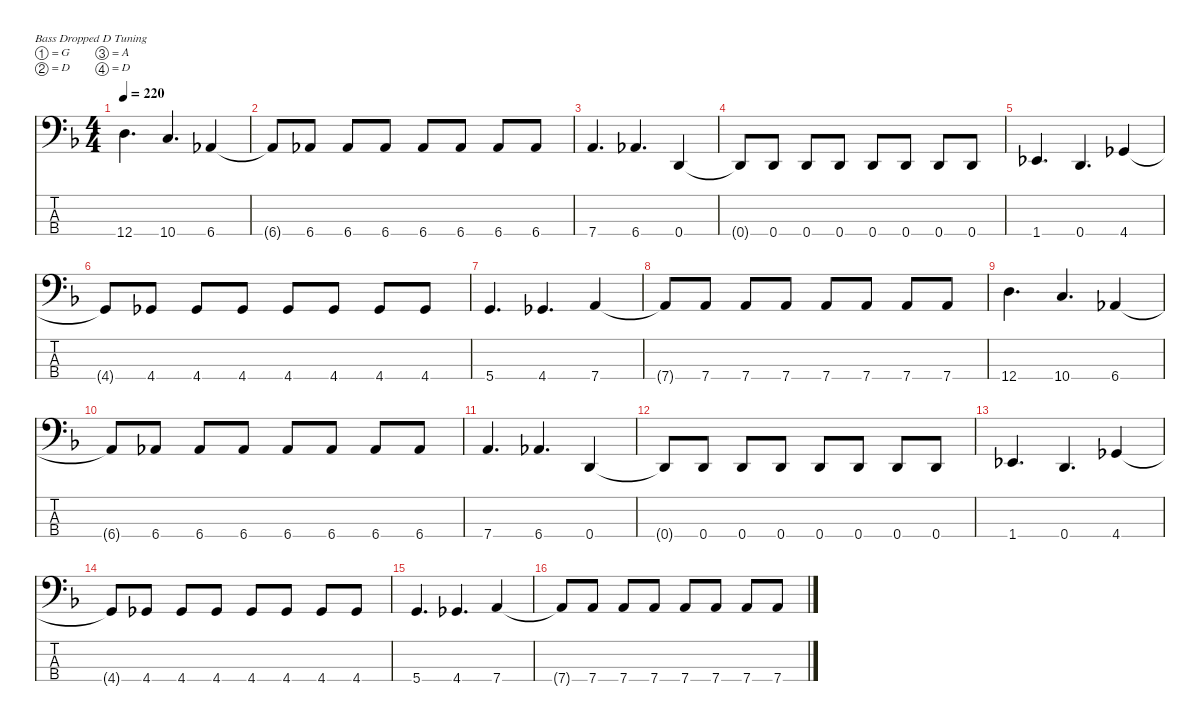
\hideDynamics
\bracketExtendMode nobrackets
\singleTrackTrackNamePolicy hidden
\multiTrackTrackNamePolicy hidden
\firstSystemTrackNameMode fullname
\firstSystemTrackNameOrientation horizontal
\otherSystemsTrackNameOrientation horizontal
\track ("Bass" "E-Bass") {instrument electricbassfinger}
\staff {score tabs}
\tuning (G2 D2 A1 D1)
\ts (4 4)
\tempo 220
\clef f4
\ks dminor
12.4{acc forcenatural}.4{d dy f beam Down} 10.4{acc forcenatural}.4{d beam Up} 6.4{acc b}.4{beam Up} |
6.4{t acc b}.8{beam Up} 6.4{acc b}.8{beam Up} 6.4{acc b}.8{beam Up} 6.4{acc b}.8{beam Up} 6.4{acc b}.8{beam Up} 6.4{acc b}.8{beam Up} 6.4{acc b}.8{beam Up} 6.4{acc b}.8{beam Up} |
7.4{acc forcenatural}.4{d beam Up} 6.4{acc b}.4{d beam Up} 0.4{acc forcenatural}.4{beam Up} |
0.4{t acc forcenatural}.8{beam Up} 0.4{acc forcenatural}.8{beam Up} 0.4{acc forcenatural}.8{beam Up} 0.4{acc forcenatural}.8{beam Up} 0.4{acc forcenatural}.8{beam Up} 0.4{acc forcenatural}.8{beam Up} 0.4{acc forcenatural}.8{beam Up} 0.4{acc forcenatural}.8{beam Up} |
1.4{acc b}.4{d beam Up} 0.4{acc forcenatural}.4{d beam Up} 4.4{acc b}.4{beam Up} |
4.4{t acc b}.8{beam Up} 4.4{acc b}.8{beam Up} 4.4{acc b}.8{beam Up} 4.4{acc b}.8{beam Up} 4.4{acc b}.8{beam Up} 4.4{acc b}.8{beam Up} 4.4{acc b}.8{beam Up} 4.4{acc b}.8{beam Up} |
5.4{acc forcenatural}.4{d beam Up} 4.4{acc b}.4{d beam Up} 7.4{acc forcenatural}.4{beam Up} |
7.4{t acc forcenatural}.8{beam Up} 7.4{acc forcenatural}.8{beam Up} 7.4{acc forcenatural}.8{beam Up} 7.4{acc forcenatural}.8{beam Up} 7.4{acc forcenatural}.8{beam Up} 7.4{acc forcenatural}.8{beam Up} 7.4{acc forcenatural}.8{beam Up} 7.4{acc forcenatural}.8{beam Up} |
12.4{acc forcenatural}.4{d beam Down} 10.4{acc forcenatural}.4{d beam Up} 6.4{acc b}.4{beam Up} |
6.4{t acc b}.8{beam Up} 6.4{acc b}.8{beam Up} 6.4{acc b}.8{beam Up} 6.4{acc b}.8{beam Up} 6.4{acc b}.8{beam Up} 6.4{acc b}.8{beam Up} 6.4{acc b}.8{beam Up} 6.4{acc b}.8{beam Up} |
7.4{acc forcenatural}.4{d beam Up} 6.4{acc b}.4{d beam Up} 0.4{acc forcenatural}.4{beam Up} |
0.4{t acc forcenatural}.8{beam Up} 0.4{acc forcenatural}.8{beam Up} 0.4{acc forcenatural}.8{beam Up} 0.4{acc forcenatural}.8{beam Up} 0.4{acc forcenatural}.8{beam Up} 0.4{acc forcenatural}.8{beam Up} 0.4{acc forcenatural}.8{beam Up} 0.4{acc forcenatural}.8{beam Up} |
1.4{acc b}.4{d beam Up} 0.4{acc forcenatural}.4{d beam Up} 4.4{acc b}.4{beam Up} |
4.4{t acc b}.8{beam Up} 4.4{acc b}.8{beam Up} 4.4{acc b}.8{beam Up} 4.4{acc b}.8{beam Up} 4.4{acc b}.8{beam Up} 4.4{acc b}.8{beam Up} 4.4{acc b}.8{beam Up} 4.4{acc b}.8{beam Up} |
5.4{acc forcenatural}.4{d beam Up} 4.4{acc b}.4{d beam Up} 7.4{acc forcenatural}.4{beam Up} |
7.4{t acc forcenatural}.8{beam Up} 7.4{acc forcenatural}.8{beam Up} 7.4{acc forcenatural}.8{beam Up} 7.4{acc forcenatural}.8{beam Up} 7.4{acc forcenatural}.8{beam Up} 7.4{acc forcenatural}.8{beam Up} 7.4{acc forcenatural}.8{beam Up} 7.4{acc forcenatural}.8{beam Up}
